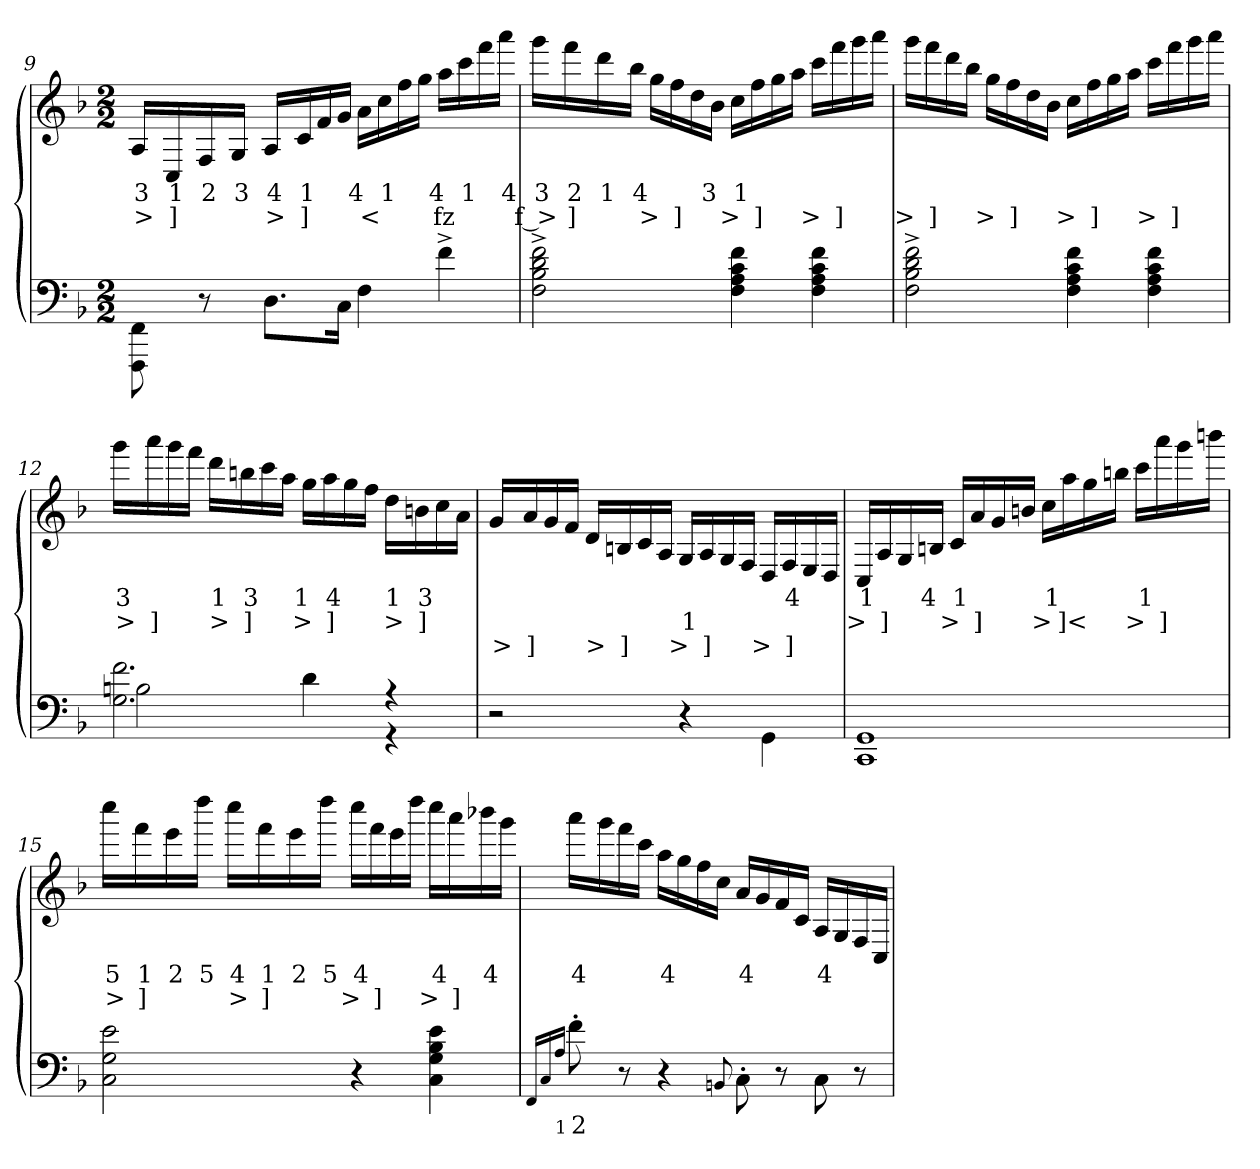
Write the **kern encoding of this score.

**kern	**text	**kern	**text	**text	**text
*part2	*part2	*part1	*part1	*part1	*part1
*staff2	*staff2	*staff1	*staff1	*staff1	*staff1
*clefF4	*	*clefG2	*	*	*
*k[b-]	*	*k[b-]	*	*	*
*M2/2	*	*M2/2	*	*	*
=9	=9	=9	=9	=9	=9
8FF 8FFF\	.	16ALL	3	>	.
.	.	16C	1	]	.
8r	.	16F	2	.	.
.	.	16GJJ	3	.	.
8.D\L	.	16ALL	4	>	.
.	.	16c	1	]	.
.	.	16f	.	.	.
16CJk	.	16gJJ	.	.	.
4F	.	16aLL	4	<	.
.	.	16cc	1	.	.
.	.	16ff	.	.	.
.	.	16ggJJ	.	.	.
4f^>	.	16aaLL	4	fz	.
.	.	16ccc	1	.	.
.	.	16fff	.	.	.
.	.	16aaaJJ	4	.	.
=10	=10	=10	=10	=10	=10
2f^> 2d^> 2B-^> 2F^>	.	16gggLL	3	f >	.
.	.	16fff	2	]	.
.	.	16ddd	1	.	.
.	.	16bb-JJ	4	.	.
.	.	16ggLL	.	>	.
.	.	16ff	.	]	.
.	.	16dd	.	.	.
.	.	16b-JJ	3	.	.
4f 4c 4A 4F	.	16ccLL	1	>	.
.	.	16ff	.	]	.
.	.	16gg	.	.	.
.	.	16aaJJ	.	.	.
4f 4c 4A 4F	.	16cccLL	.	>	.
.	.	16fff	.	]	.
.	.	16ggg	.	.	.
.	.	16aaaJJ	.	.	.
=11	=11	=11	=11	=11	=11
2f^> 2d^> 2B-^> 2F^>	.	16gggLL	.	>	.
.	.	16fff	.	]	.
.	.	16ddd	.	.	.
.	.	16bb-JJ	.	.	.
.	.	16ggLL	.	>	.
.	.	16ff	.	]	.
.	.	16dd	.	.	.
.	.	16b-JJ	.	.	.
4f 4c 4A 4F	.	16ccLL	.	>	.
.	.	16ff	.	]	.
.	.	16gg	.	.	.
.	.	16aaJJ	.	.	.
4f 4c 4A 4F	.	16cccLL	.	>	.
.	.	16fff	.	]	.
.	.	16ggg	.	.	.
.	.	16aaaJJ	.	.	.
=12	=12	=12	=12	=12	=12
*^	*	*	*	*	*
2.f\ 2.G\	2Bn	.	16gggLL	3	>	.
.	.	.	16aaa	.	]	.
.	.	.	16ggg	.	.	.
.	.	.	16fffJJ	.	.	.
.	.	.	16dddLL	1	>	.
.	.	.	16bbn	3	]	.
.	.	.	16ccc	.	.	.
.	.	.	16aaJJ	.	.	.
.	4d	.	16ggLL	1	>	.
.	.	.	16aa	4	]	.
.	.	.	16gg	.	.	.
.	.	.	16ffJJ	.	.	.
4r	4r	.	16ddLL	1	>	.
.	.	.	16bn	3	]	.
.	.	.	16cc	.	.	.
.	.	.	16aJJ	.	.	.
*v	*v	*	*	*	*	*
=13	=13	=13	=13	=13	=13
2r	.	16gLL	.	.	>
.	.	16a	.	.	]
.	.	16g	.	.	.
.	.	16fJJ	.	.	.
.	.	16dLL	.	.	>
.	.	16Bn	.	.	]
.	.	16c	.	.	.
.	.	16AJJ	.	.	.
4r	.	16GLL	.	1	>
.	.	16A	.	.	]
.	.	16G	.	.	.
.	.	16FJJ	.	.	.
4GG\	.	16DLL	.	.	>
.	.	16F	4	.	]
.	.	16E	.	.	.
.	.	16DJJ	.	.	.
=14	=14	=14	=14	=14	=14
1GG 1CC	.	16CLL	1	>	.
.	.	16A	.	]	.
.	.	16G	.	.	.
.	.	16BnJJ	4	.	.
.	.	16cLL	1	>	.
.	.	16a	.	]	.
.	.	16g	.	.	.
.	.	16bnJJ	.	.	.
.	.	16ccLL	1	>	.
.	.	16aa	.	]<	.
.	.	16gg	.	.	.
.	.	16bbnJJ	.	.	.
.	.	16cccLL	1	>	.
.	.	16aaa	.	]	.
.	.	16ggg	.	.	.
.	.	16bbbnJJ	.	.	.
=15	=15	=15	=15	=15	=15
2e 2G 2C	.	16ccccLL	5	>	.
.	.	16fff	1	]	.
.	.	16eee	2	.	.
.	.	16ddddJJ	5	.	.
.	.	16ccccLL	4	>	.
.	.	16fff	1	]	.
.	.	16eee	2	.	.
.	.	16ddddJJ	5	.	.
4r	.	16ccccLL	4	>	.
.	.	16fff	.	]	.
.	.	16eee	.	.	.
.	.	16ddddJJ	.	.	.
4e 4B- 4G 4C	.	16ccccLL	4	>	.
.	.	16aaa	.	]	.
.	.	16bbb-X	4	.	.
.	.	16gggJJ	.	.	.
=16	=16	=16	=16	=16	=16
16qqFF/LL	.	.	.	.	.
16qqC/	.	.	.	.	.
16qqA/JJ	1	.	.	.	.
8f'>	2	16aaaLL	4	.	.
.	.	16ggg	.	.	.
8r	.	16fff	.	.	.
.	.	16cccJJ	.	.	.
4r	.	16aaLL	4	.	.
.	.	16gg	.	.	.
.	.	16ff	.	.	.
.	.	16ccJJ	.	.	.
8qqBBn/	.	.	.	.	.
8C'>\	.	16aLL	4	.	.
.	.	16g	.	.	.
8r	.	16f	.	.	.
.	.	16cJJ	.	.	.
8C\	.	16ALL	4	.	.
.	.	16G	.	.	.
8r	.	16F	.	.	.
.	.	16CJJ	.	.	.
=	=	=	=	=	=
*-	*-	*-	*-	*-	*-
